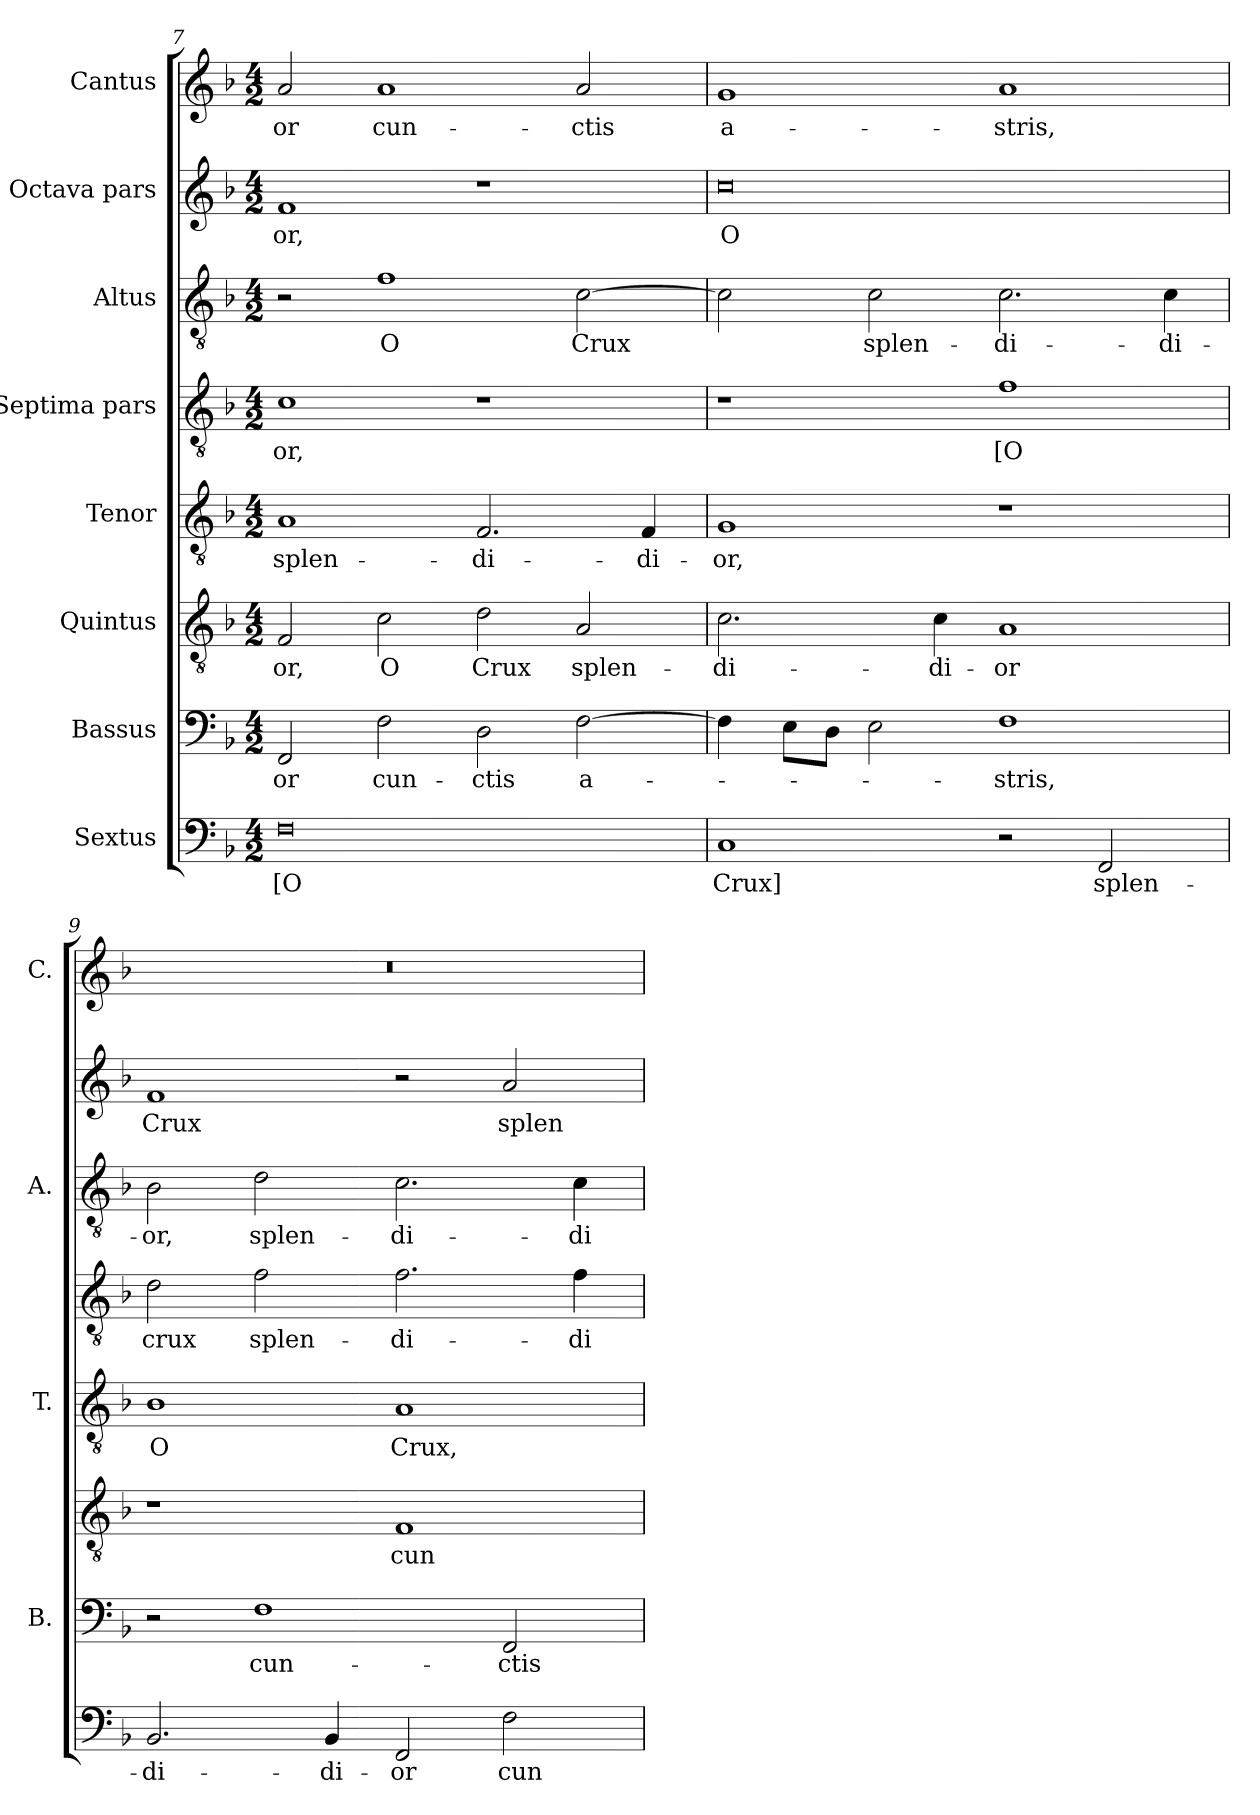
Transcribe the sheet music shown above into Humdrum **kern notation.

**kern	**text	**kern	**text	**kern	**text	**kern	**text	**kern	**text	**kern	**text	**kern	**text	**kern	**text
*part8	*part8	*part7	*part7	*part6	*part6	*part5	*part5	*part4	*part4	*part3	*part3	*part2	*part2	*part1	*part1
*staff8	*staff8	*staff7	*staff7	*staff6	*staff6	*staff5	*staff5	*staff4	*staff4	*staff3	*staff3	*staff2	*staff2	*staff1	*staff1
*I"Sextus	*	*I"Bassus	*	*I"Quintus	*	*I"Tenor	*	*I"Septima pars	*	*I"Altus	*	*I"Octava pars	*	*I"Cantus	*
*	*	*I'B.	*	*	*	*I'T.	*	*	*	*I'A.	*	*	*	*I'C.	*
!!LO:PB:g=z
*clefF4	*	*clefF4	*	*clefGv2	*	*clefGv2	*	*clefGv2	*	*clefGv2	*	*clefG2	*	*clefG2	*
*	*	*	*	*ITrd7c12	*	*ITrd7c12	*	*ITrd7c12	*	*ITrd7c12	*	*	*	*	*
*k[b-]	*	*k[b-]	*	*k[b-]	*	*k[b-]	*	*k[b-]	*	*k[b-]	*	*k[b-]	*	*k[b-]	*
*F:	*	*F:	*	*F:	*	*F:	*	*F:	*	*F:	*	*F:	*	*F:	*
*M4/2	*	*M4/2	*	*M4/2	*	*M4/2	*	*M4/2	*	*M4/2	*	*M4/2	*	*M4/2	*
=7	=7	=7	=7	=7	=7	=7	=7	=7	=7	=7	=7	=7	=7	=7	=7
!	!LO:LY:b	!	!LO:LY:b	!	!LO:LY:b	!	!LO:LY:b	!	!LO:LY:b	!	!	!	!LO:LY:b	!	!LO:LY:b
0F	[O	2FF/	-or	2FF/	-or,	1AA	splen-	1C	-or,	2r	.	1f	-or,	2a/	-or
!	!	!	!LO:LY:b	!	!LO:LY:b	!	!	!	!	!	!LO:LY:b	!	!	!	!LO:LY:b
.	.	2F\	cun-	2C\	O	.	.	.	.	1F	O	.	.	1a	cun-
!	!	!	!LO:LY:b	!	!LO:LY:b	!	!LO:LY:b	!	!	!	!	!	!	!	!
.	.	2D\	-ctis	2D\	Crux	2.FF/	-di-	1r	.	.	.	1r	.	.	.
!	!	!	!LO:LY:b	!	!LO:LY:b	!	!	!	!	!	!LO:LY:b	!	!	!	!LO:LY:b
.	.	[>2F\	a-	2AA/	splen-	.	.	.	.	[>2C\	Crux	.	.	2a/	-ctis
!	!	!	!	!	!	!	!LO:LY:b	!	!	!	!	!	!	!	!
.	.	.	.	.	.	4FF/	-di-	.	.	.	.	.	.	.	.
=8	=8	=8	=8	=8	=8	=8	=8	=8	=8	=8	=8	=8	=8	=8	=8
!	!LO:LY:b	!	!	!	!LO:LY:b	!	!LO:LY:b	!	!	!	!	!	!LO:LY:b	!	!LO:LY:b
1C	Crux]	4F\]	.	2.C\	-di-	1GG	-or,	1r	.	2C\]	.	0cc	O	1g	a-
.	.	8E\L	.	.	.	.	.	.	.	.	.	.	.	.	.
.	.	8D\J	.	.	.	.	.	.	.	.	.	.	.	.	.
!	!	!	!	!	!	!	!	!	!	!	!LO:LY:b	!	!	!	!
.	.	2E\	.	.	.	.	.	.	.	2C\	splen-	.	.	.	.
!	!	!	!	!	!LO:LY:b	!	!	!	!	!	!	!	!	!	!
.	.	.	.	4C\	-di-	.	.	.	.	.	.	.	.	.	.
!	!	!	!LO:LY:b	!	!LO:LY:b	!	!	!	!LO:LY:b	!	!LO:LY:b	!	!	!	!LO:LY:b
2r	.	1F	-stris,	1AA	-or	1r	.	1F	[O	2.C\	-di-	.	.	1a	-stris,
!	!LO:LY:b	!	!	!	!	!	!	!	!	!	!	!	!	!	!
2FF/	splen-	.	.	.	.	.	.	.	.	.	.	.	.	.	.
!	!	!	!	!	!	!	!	!	!	!	!LO:LY:b	!	!	!	!
.	.	.	.	.	.	.	.	.	.	4C\	-di-	.	.	.	.
=9	=9	=9	=9	=9	=9	=9	=9	=9	=9	=9	=9	=9	=9	=9	=9
!	!LO:LY:b	!	!	!	!	!	!LO:LY:b	!	!LO:LY:b	!	!LO:LY:b	!	!LO:LY:b	!LO:N:vis=1	!
2.BB-/	-di-	2r	.	1r	.	1BB-	O	2D\	crux	2BB-\	-or,	1f	Crux	0r	.
!	!	!	!LO:LY:b	!	!	!	!	!	!LO:LY:b	!	!LO:LY:b	!	!	!	!
.	.	1F	cun-	.	.	.	.	2F\	splen-	2D\	splen-	.	.	.	.
!	!LO:LY:b	!	!	!	!	!	!	!	!	!	!	!	!	!	!
4BB-/	-di-	.	.	.	.	.	.	.	.	.	.	.	.	.	.
!	!LO:LY:b	!	!	!	!LO:LY:b	!	!LO:LY:b	!	!LO:LY:b	!	!LO:LY:b	!	!	!	!
2FF/	-or	.	.	1FF	cun-	1AA	Crux,	2.F\	-di-	2.C\	-di-	2r	.	.	.
!	!LO:LY:b	!	!LO:LY:b	!	!	!	!	!	!	!	!	!	!LO:LY:b	!	!
2F\	cun-	2FF/	-ctis	.	.	.	.	.	.	.	.	2a/	splen-	.	.
!	!	!	!	!	!	!	!	!	!LO:LY:b	!	!LO:LY:b	!	!	!	!
.	.	.	.	.	.	.	.	4F\	-di-	4C\	-di-	.	.	.	.
=	=	=	=	=	=	=	=	=	=	=	=	=	=	=	=
*-	*-	*-	*-	*-	*-	*-	*-	*-	*-	*-	*-	*-	*-	*-	*-
